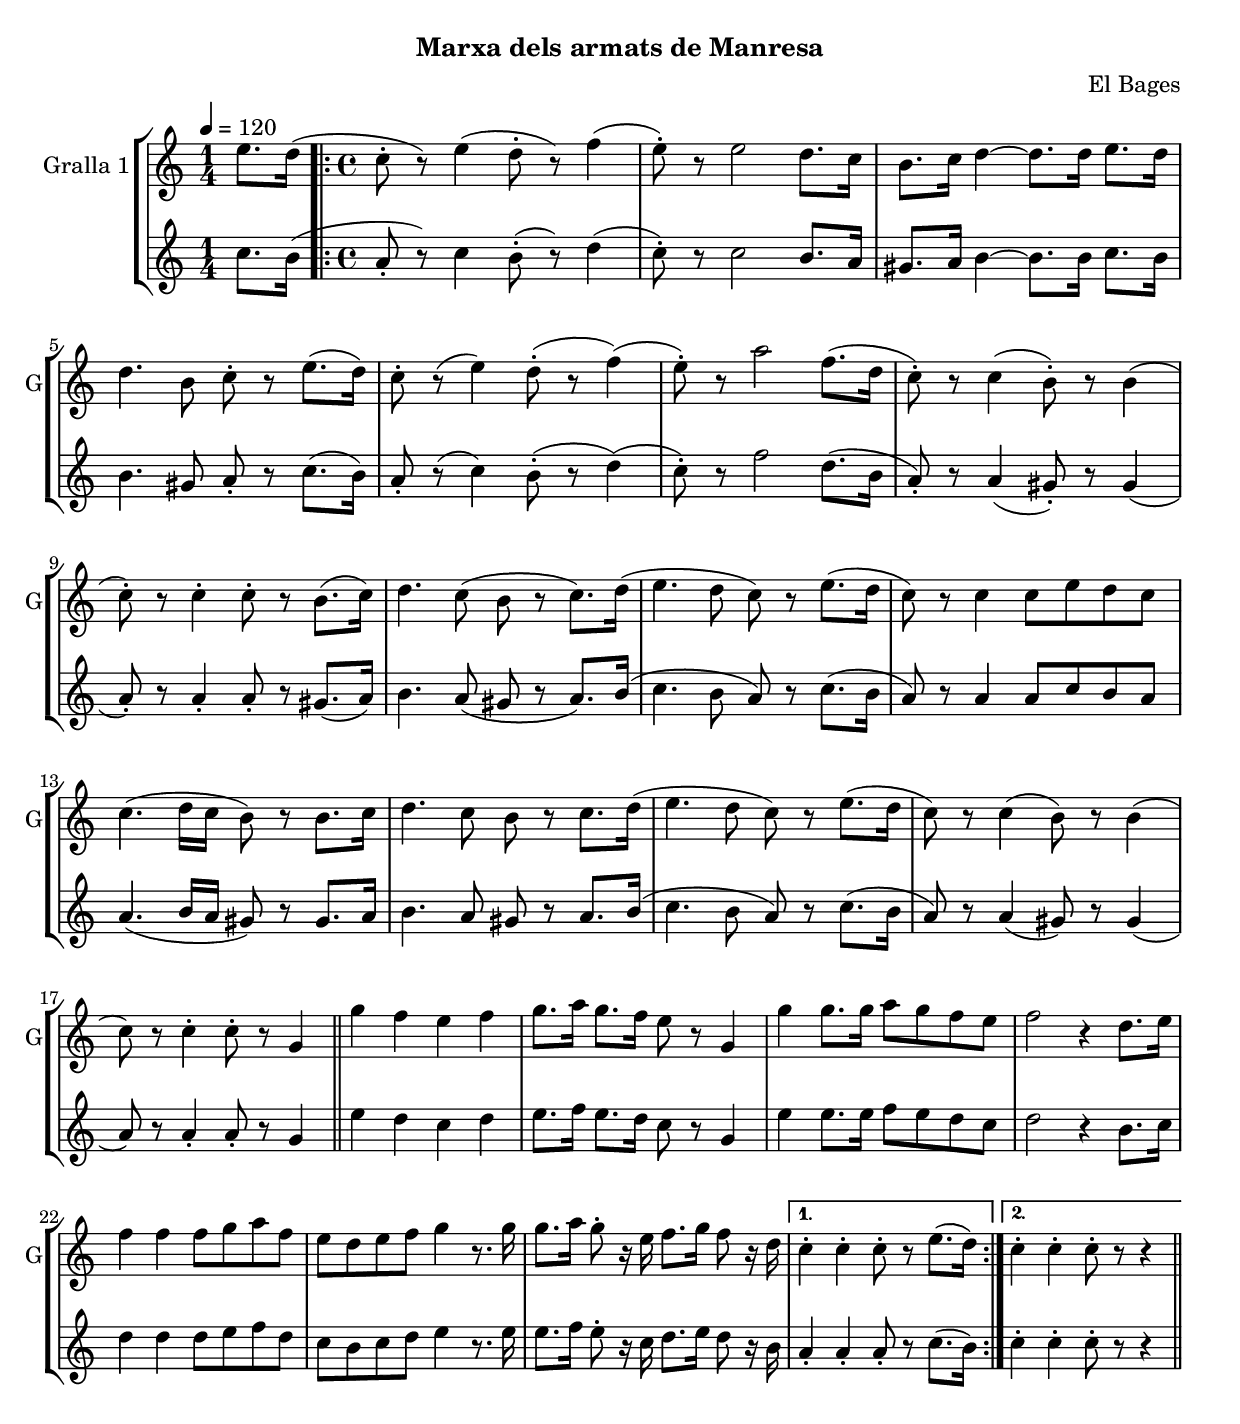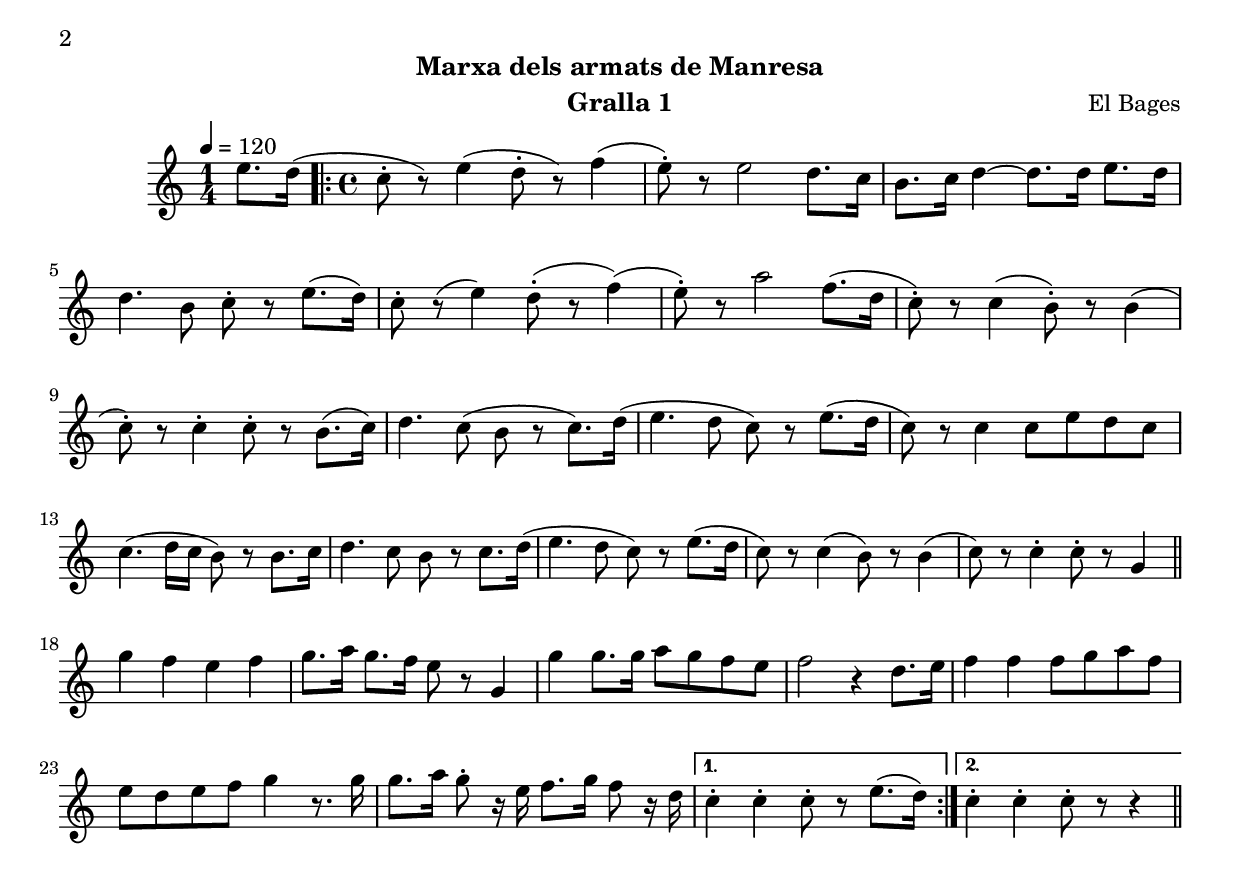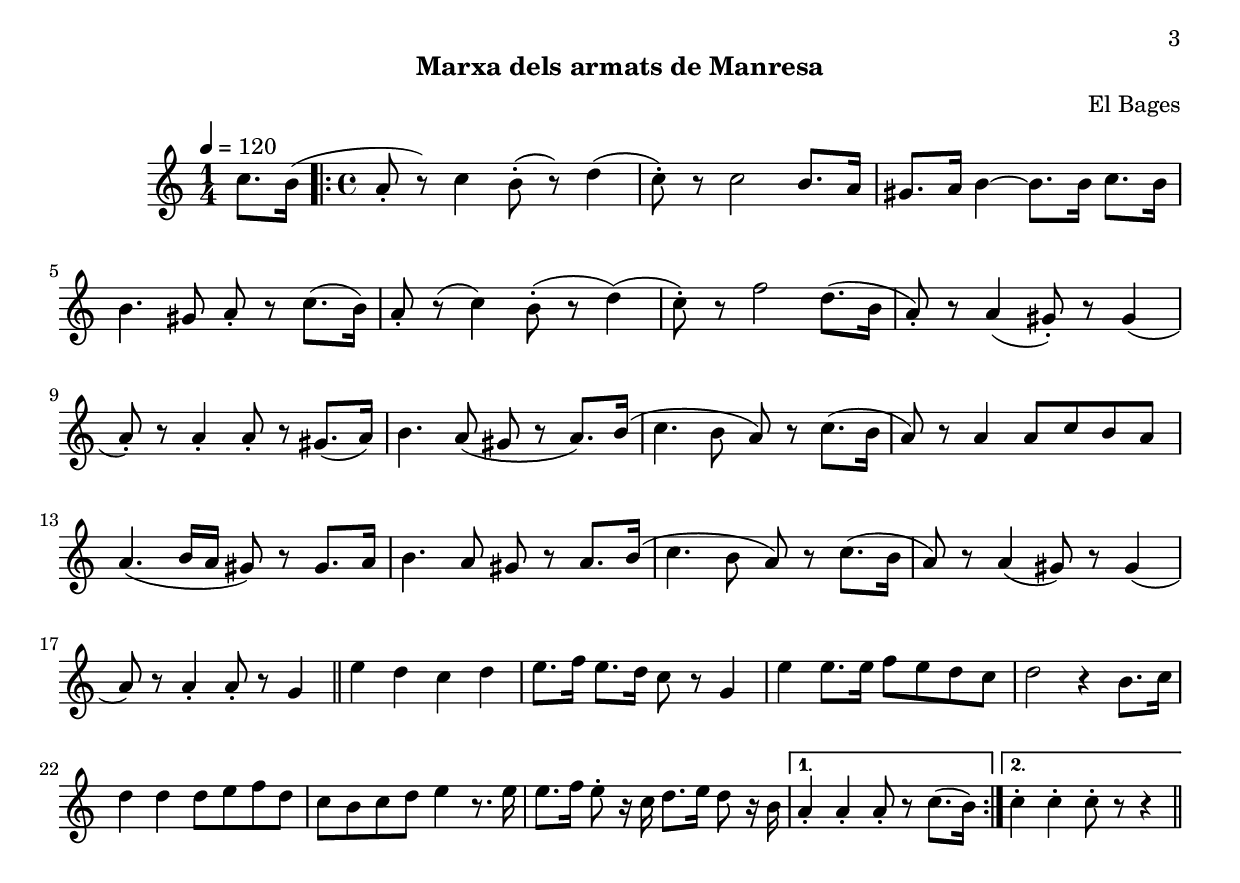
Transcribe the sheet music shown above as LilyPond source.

\version "2.16.2"

\header {
  dedication=""
  title=""
  subtitle="Marxa dels armats de Manresa"
  subsubtitle=""
  poet=""
  meter=""
  piece=""
  composer="El Bages"
  arranger=""
  opus=""
  instrument=""
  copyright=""
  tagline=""
}

liniaroAa =
\relative e''
{
  \tempo 4=120
  \clef treble
  \key c \major
  \time 1/4
  e8. d16 (  |
  \time 4/4   \repeat volta 2 { c8-. r ) e4 ( d8-. r ) f4 (  |
  e8-. ) r e2 d8. c16  |
  b8. c16 d4 ~ d8. d16 e8. d16  |
  %05
  d4. b8 c-. r e8. ( d16 )  |
  c8-. r ( e4 ) d8-. ( r f4 ) (  |
  e8-. ) r a2 f8. ( d16  |
  c8-. ) r c4 ( b8-. ) r b4 (  |
  c8-. ) r c4-. c8-. r b8. ( c16 )  |
  %10
  d4. c8 ( b r c8. ) d16 (  |
  e4. d8 c ) r e8. ( d16  |
  c8 ) r c4 c8 e d c  |
  c4. ( d16 c b8 ) r b8. c16  |
  d4. c8 b r c8. d16 (  |
  %15
  e4. d8 c ) r e8. ( d16  |
  c8 ) r c4 ( b8 ) r b4 (  |
  c8 ) r c4-. c8-. r g4  \bar "||"
  g'4 f e f  |
  g8. a16 g8. f16 e8 r g,4  |
  %20
  g'4 g8. g16 a8 g f e  |
  f2 r4 d8. e16  |
  f4 f f8 g a f  |
  e8 d e f g4 r8. g16  |
  g8. a16 g8-. r16 e f8. g16 f8 r16 d }
  %25
  \alternative { { c4-. c-. c8-. r e8. ( d16 ) }
  { c4-. c-. c8-. r r4 } } \bar "||"
}

liniaroAb =
\relative c''
{
  \tempo 4=120
  \clef treble
  \key c \major
  \time 1/4
  c8. b16 (  |
  \time 4/4   \repeat volta 2 { a8-. r ) c4 b8-. ( r ) d4 (  |
  c8-. ) r c2 b8. a16  |
  gis8. a16 b4 ~ b8. b16 c8. b16  |
  %05
  b4. gis8 a-. r c8. ( b16 )  |
  a8-. r ( c4 ) b8-. ( r d4 ) (  |
  c8-. ) r f2 d8. ( b16  |
  a8-. ) r a4 ( gis8-. ) r gis4 (  |
  a8-. ) r a4-. a8-. r gis8. ( a16 )  |
  %10
  b4. a8 ( gis r a8. ) b16 (  |
  c4. b8 a ) r c8. ( b16  |
  a8 ) r a4 a8 c b a  |
  a4. ( b16 a gis8 ) r gis8. a16  |
  b4. a8 gis r a8. b16 (  |
  %15
  c4. b8 a ) r c8. ( b16  |
  a8 ) r a4 ( gis8 ) r gis4 (  |
  a8 ) r a4-. a8-. r g4  \bar "||"
  e'4 d c d  |
  e8. f16 e8. d16 c8 r g4  |
  %20
  e'4 e8. e16 f8 e d c  |
  d2 r4 b8. c16  |
  d4 d d8 e f d  |
  c8 b c d e4 r8. e16  |
  e8. f16 e8-. r16 c d8. e16 d8 r16 b }
  %25
  \alternative { { a4-. a-. a8-. r c8. ( b16 ) }
  { c4-. c-. c8-. r r4 } } \bar "||"
}

\bookpart {
  \score {
    \new StaffGroup {
      \override Score.RehearsalMark #'self-alignment-X = #LEFT
      <<
        \new Staff \with {instrumentName = #"Gralla 1" shortInstrumentName = #"G"} \liniaroAa
        \new Staff \with {instrumentName = #"" shortInstrumentName = #" "} \liniaroAb
      >>
    }
    \layout {}
  }
  \score { \unfoldRepeats
    \new StaffGroup {
      \override Score.RehearsalMark #'self-alignment-X = #LEFT
      <<
        \new Staff \with {instrumentName = #"Gralla 1" shortInstrumentName = #"G"} \liniaroAa
        \new Staff \with {instrumentName = #"" shortInstrumentName = #" "} \liniaroAb
      >>
    }
    \midi {
      \set Staff.midiInstrument = "oboe"
      \set DrumStaff.midiInstrument = "drums"
    }
  }
}

\bookpart {
  \header {instrument="Gralla 1"}
  \score {
    \new StaffGroup {
      \override Score.RehearsalMark #'self-alignment-X = #LEFT
      <<
        \new Staff \liniaroAa
      >>
    }
    \layout {}
  }
  \score { \unfoldRepeats
    \new StaffGroup {
      \override Score.RehearsalMark #'self-alignment-X = #LEFT
      <<
        \new Staff \liniaroAa
      >>
    }
    \midi {
      \set Staff.midiInstrument = "oboe"
      \set DrumStaff.midiInstrument = "drums"
    }
  }
}

\bookpart {
  \header {instrument=""}
  \score {
    \new StaffGroup {
      \override Score.RehearsalMark #'self-alignment-X = #LEFT
      <<
        \new Staff \liniaroAb
      >>
    }
    \layout {}
  }
  \score { \unfoldRepeats
    \new StaffGroup {
      \override Score.RehearsalMark #'self-alignment-X = #LEFT
      <<
        \new Staff \liniaroAb
      >>
    }
    \midi {
      \set Staff.midiInstrument = "oboe"
      \set DrumStaff.midiInstrument = "drums"
    }
  }
}

